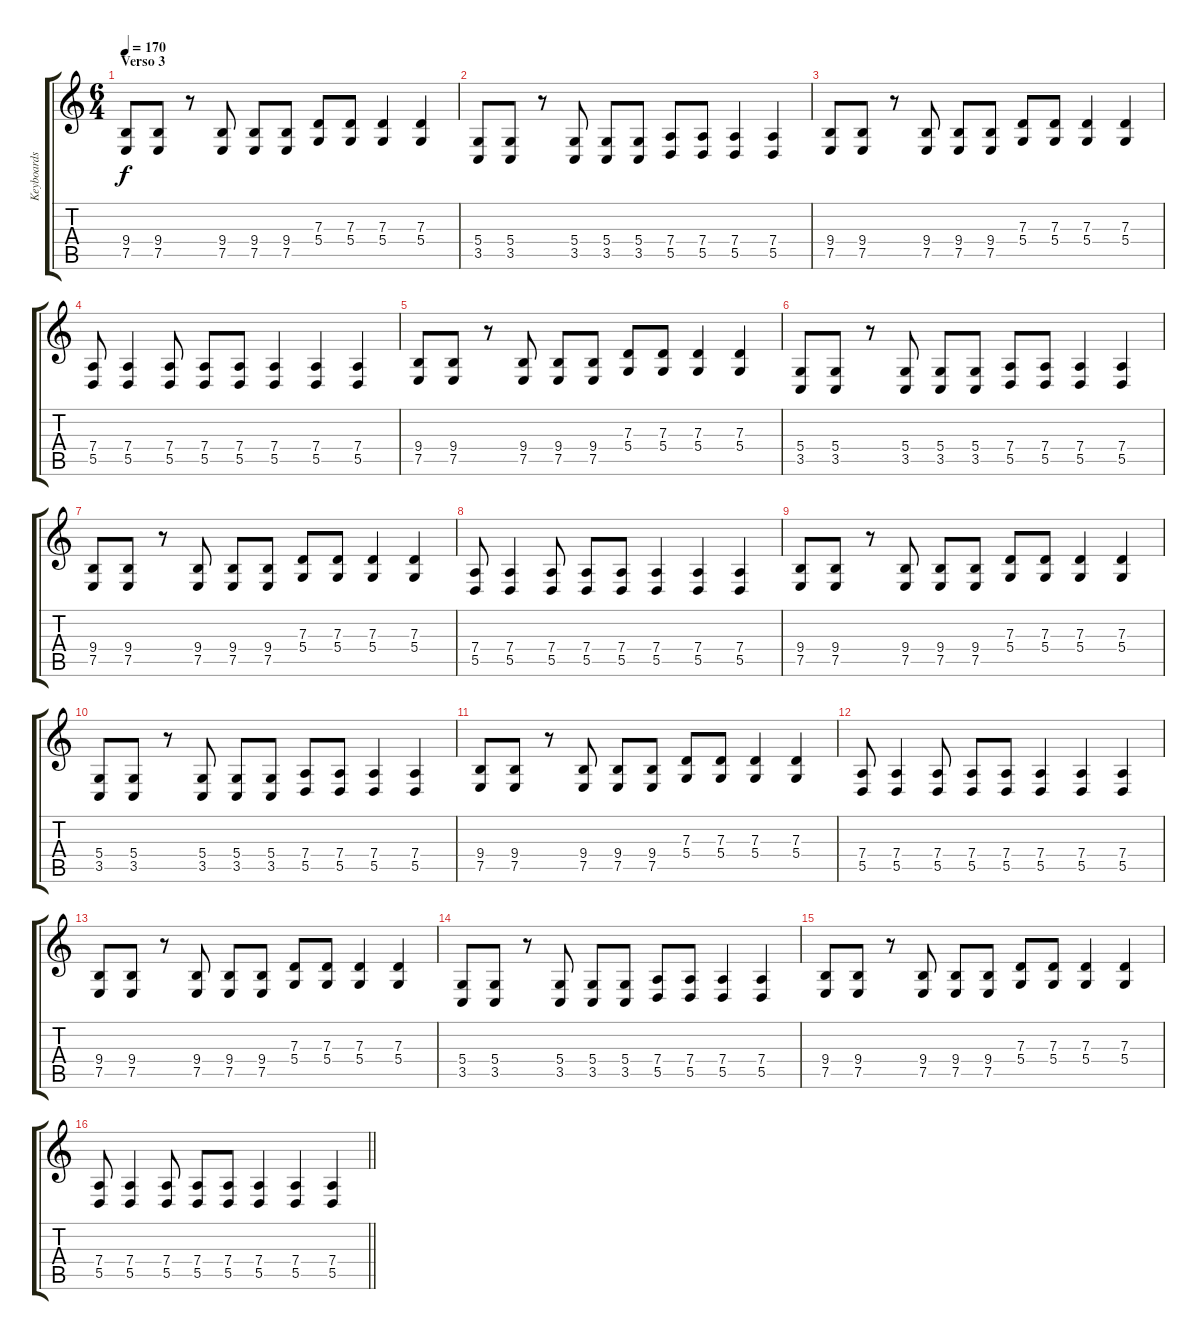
\track ("Keyboards" "Keyboards") {instrument stringensemble1}
\staff {score tabs}
\tuning (E4 B3 G3 D3 A2 E2) {hide}
\ts (6 4)
\section ("" "Verso 3")
\tempo 170
\clef g2
\ks c
(9.4 7.5).8{dy f volume 12} (9.4 7.5).8 r.8 (9.4 7.5).8 (9.4 7.5).8 (9.4 7.5).8 (7.3 5.4).8 (7.3 5.4).8 (7.3 5.4).4 (7.3 5.4).4 |
(5.4 3.5).8 (5.4 3.5).8 r.8 (5.4 3.5).8 (5.4 3.5).8 (5.4 3.5).8 (7.4 5.5).8 (7.4 5.5).8 (7.4 5.5).4 (7.4 5.5).4 |
(9.4 7.5).8 (9.4 7.5).8 r.8 (9.4 7.5).8 (9.4 7.5).8 (9.4 7.5).8 (7.3 5.4).8 (7.3 5.4).8 (7.3 5.4).4 (7.3 5.4).4 |
(7.4 5.5).8 (7.4 5.5).4 (7.4 5.5).8 (7.4 5.5).8 (7.4 5.5).8 (7.4 5.5).4 (7.4 5.5).4 (7.4 5.5).4 |
(9.4 7.5).8 (9.4 7.5).8 r.8 (9.4 7.5).8 (9.4 7.5).8 (9.4 7.5).8 (7.3 5.4).8 (7.3 5.4).8 (7.3 5.4).4 (7.3 5.4).4 |
(5.4 3.5).8 (5.4 3.5).8 r.8 (5.4 3.5).8 (5.4 3.5).8 (5.4 3.5).8 (7.4 5.5).8 (7.4 5.5).8 (7.4 5.5).4 (7.4 5.5).4 |
(9.4 7.5).8 (9.4 7.5).8 r.8 (9.4 7.5).8 (9.4 7.5).8 (9.4 7.5).8 (7.3 5.4).8 (7.3 5.4).8 (7.3 5.4).4 (7.3 5.4).4 |
(7.4 5.5).8 (7.4 5.5).4 (7.4 5.5).8 (7.4 5.5).8 (7.4 5.5).8 (7.4 5.5).4 (7.4 5.5).4 (7.4 5.5).4 |
(9.4 7.5).8 (9.4 7.5).8 r.8 (9.4 7.5).8 (9.4 7.5).8 (9.4 7.5).8 (7.3 5.4).8 (7.3 5.4).8 (7.3 5.4).4 (7.3 5.4).4 |
(5.4 3.5).8 (5.4 3.5).8 r.8 (5.4 3.5).8 (5.4 3.5).8 (5.4 3.5).8 (7.4 5.5).8 (7.4 5.5).8 (7.4 5.5).4 (7.4 5.5).4 |
(9.4 7.5).8 (9.4 7.5).8 r.8 (9.4 7.5).8 (9.4 7.5).8 (9.4 7.5).8 (7.3 5.4).8 (7.3 5.4).8 (7.3 5.4).4 (7.3 5.4).4 |
(7.4 5.5).8 (7.4 5.5).4 (7.4 5.5).8 (7.4 5.5).8 (7.4 5.5).8 (7.4 5.5).4 (7.4 5.5).4 (7.4 5.5).4 |
(9.4 7.5).8 (9.4 7.5).8 r.8 (9.4 7.5).8 (9.4 7.5).8 (9.4 7.5).8 (7.3 5.4).8 (7.3 5.4).8 (7.3 5.4).4 (7.3 5.4).4 |
(5.4 3.5).8 (5.4 3.5).8 r.8 (5.4 3.5).8 (5.4 3.5).8 (5.4 3.5).8 (7.4 5.5).8 (7.4 5.5).8 (7.4 5.5).4 (7.4 5.5).4 |
(9.4 7.5).8 (9.4 7.5).8 r.8 (9.4 7.5).8 (9.4 7.5).8 (9.4 7.5).8 (7.3 5.4).8 (7.3 5.4).8 (7.3 5.4).4 (7.3 5.4).4 |
\barLineRight lightlight
(7.4 5.5).8 (7.4 5.5).4 (7.4 5.5).8 (7.4 5.5).8 (7.4 5.5).8 (7.4 5.5).4 (7.4 5.5).4 (7.4 5.5).4
